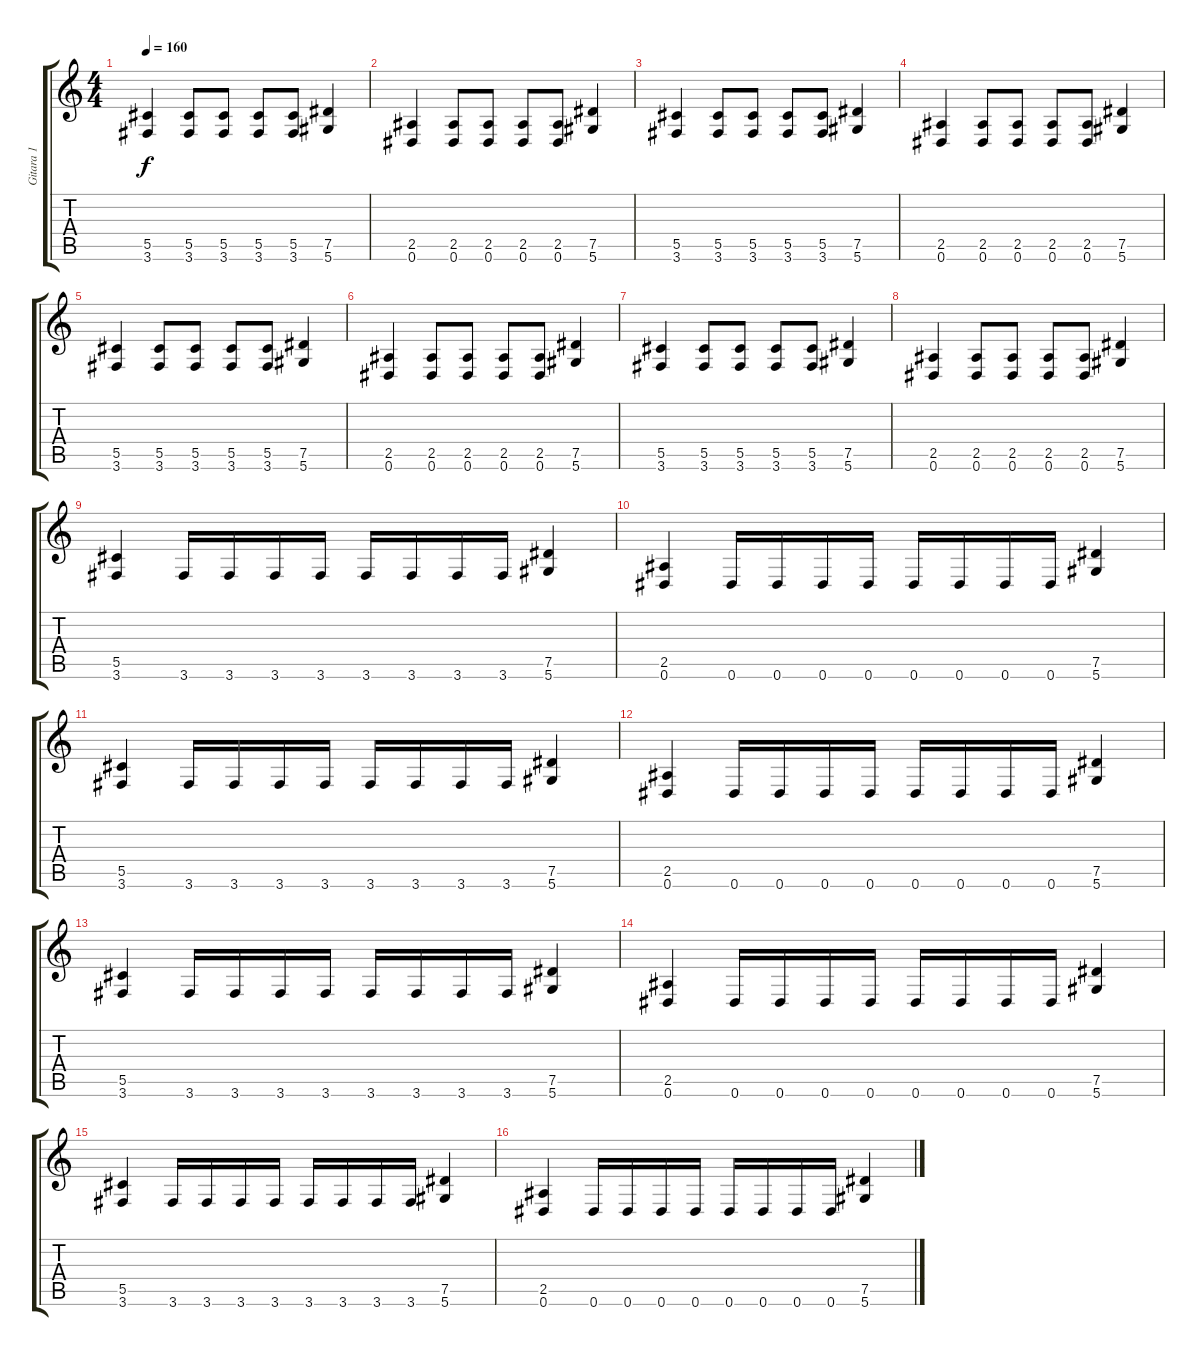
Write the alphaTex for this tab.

\track ("Gitara 1" "Gitara 1") {instrument distortionguitar}
\staff {score tabs}
\tuning (Eb4 Bb3 Gb3 Db3 Ab2 Eb2) {hide}
\ts (4 4)
\tempo 160
\clef g2
\ks c
(5.5 3.6).4{dy f} (5.5 3.6).8 (5.5 3.6).8 (5.5 3.6).8 (5.5 3.6).8 (7.5 5.6).4 |
(2.5 0.6).4 (2.5 0.6).8 (2.5 0.6).8 (2.5 0.6).8 (2.5 0.6).8 (7.5 5.6).4 |
(5.5 3.6).4 (5.5 3.6).8 (5.5 3.6).8 (5.5 3.6).8 (5.5 3.6).8 (7.5 5.6).4 |
(2.5 0.6).4 (2.5 0.6).8 (2.5 0.6).8 (2.5 0.6).8 (2.5 0.6).8 (7.5 5.6).4 |
(5.5 3.6).4 (5.5 3.6).8 (5.5 3.6).8 (5.5 3.6).8 (5.5 3.6).8 (7.5 5.6).4 |
(2.5 0.6).4 (2.5 0.6).8 (2.5 0.6).8 (2.5 0.6).8 (2.5 0.6).8 (7.5 5.6).4 |
(5.5 3.6).4 (5.5 3.6).8 (5.5 3.6).8 (5.5 3.6).8 (5.5 3.6).8 (7.5 5.6).4 |
(2.5 0.6).4 (2.5 0.6).8 (2.5 0.6).8 (2.5 0.6).8 (2.5 0.6).8 (7.5 5.6).4 |
(5.5 3.6).4 3.6.16 3.6.16 3.6.16 3.6.16 3.6.16 3.6.16 3.6.16 3.6.16 (7.5 5.6).4 |
(2.5 0.6).4 0.6.16 0.6.16 0.6.16 0.6.16 0.6.16 0.6.16 0.6.16 0.6.16 (7.5 5.6).4 |
(5.5 3.6).4 3.6.16 3.6.16 3.6.16 3.6.16 3.6.16 3.6.16 3.6.16 3.6.16 (7.5 5.6).4 |
(2.5 0.6).4 0.6.16 0.6.16 0.6.16 0.6.16 0.6.16 0.6.16 0.6.16 0.6.16 (7.5 5.6).4 |
(5.5 3.6).4 3.6.16 3.6.16 3.6.16 3.6.16 3.6.16 3.6.16 3.6.16 3.6.16 (7.5 5.6).4 |
(2.5 0.6).4 0.6.16 0.6.16 0.6.16 0.6.16 0.6.16 0.6.16 0.6.16 0.6.16 (7.5 5.6).4 |
(5.5 3.6).4 3.6.16 3.6.16 3.6.16 3.6.16 3.6.16 3.6.16 3.6.16 3.6.16 (7.5 5.6).4 |
(2.5 0.6).4 0.6.16 0.6.16 0.6.16 0.6.16 0.6.16 0.6.16 0.6.16 0.6.16 (7.5 5.6).4
